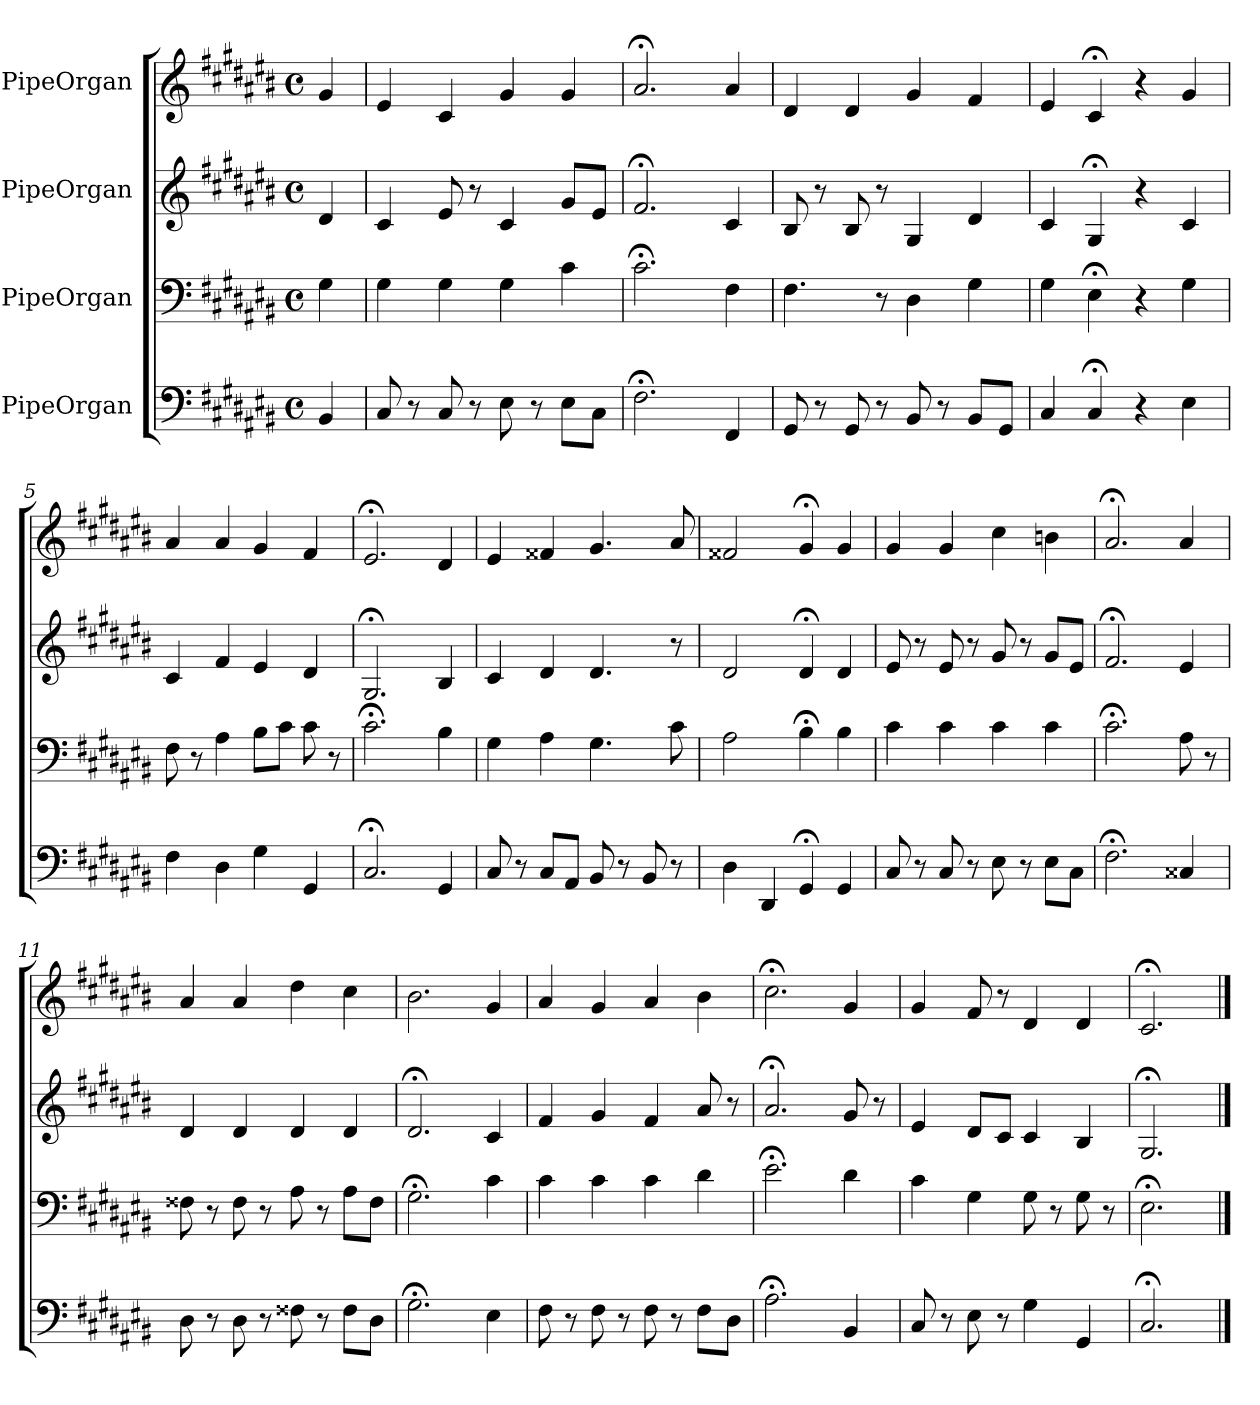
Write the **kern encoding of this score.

**kern	**kern	**kern	**kern
*part4	*part3	*part2	*part1
*staff4	*staff3	*staff2	*staff1
*I"PipeOrgan	*I"PipeOrgan	*I"PipeOrgan	*I"PipeOrgan
*k[f#c#g#d#a#e#b#]	*k[f#c#g#d#a#e#b#]	*k[f#c#g#d#a#e#b#]	*k[f#c#g#d#a#e#b#]
*C#:	*C#:	*C#:	*C#:
*M4/4	*M4/4	*M4/4	*M4/4
*met(c)	*met(c)	*met(c)	*met(c)
*MM60	*MM60	*MM60	*MM60
=	=	=	=
4BB#	4G#	4d#	4g#
=1	=1	=1	=1
8C#	4G#	4c#	4e#
8r	.	.	.
8C#	4G#	8e#	4c#
8r	.	8r	.
8E#	4G#	4c#	4g#
8r	.	.	.
8E#L	4c#	8g#L	4g#
8C#J	.	8e#J	.
=2	=2	=2	=2
2.F#;<	2.c#;<	2.f#;<	2.a#;<
4FF#	4F#	4c#	4a#
=3	=3	=3	=3
8GG#	4.F#	8B#	4d#
8r	.	8r	.
8GG#	.	8B#	4d#
8r	8r	8r	.
8BB#	4D#	4G#	4g#
8r	.	.	.
8BB#L	4G#	4d#	4f#
8GG#J	.	.	.
=4	=4	=4	=4
4C#	4G#	4c#	4e#
4C#;<	4E#;<	4G#;<	4c#;<
4r	4r	4r	4r
4E#	4G#	4c#	4g#
=5	=5	=5	=5
4F#	8F#	4c#	4a#
.	8r	.	.
4D#	4A#	4f#	4a#
4G#	8B#L	4e#	4g#
.	8c#J	.	.
4GG#	8c#	4d#	4f#
.	8r	.	.
=6	=6	=6	=6
2.C#;<	2.c#;<	2.G#;<	2.e#;<
4GG#	4B#	4B#	4d#
=7	=7	=7	=7
8C#	4G#	4c#	4e#
8r	.	.	.
8C#L	4A#	4d#	4f##X
8AA#J	.	.	.
8BB#	4.G#	4.d#	4.g#
8r	.	.	.
8BB#	.	.	.
8r	8c#	8r	8a#
=8	=8	=8	=8
4D#	2A#	2d#	2f##X
4DD#	.	.	.
4GG#;<	4B#;<	4d#;<	4g#;<
4GG#	4B#	4d#	4g#
=9	=9	=9	=9
8C#	4c#	8e#	4g#
8r	.	8r	.
8C#	4c#	8e#	4g#
8r	.	8r	.
8E#	4c#	8g#	4cc#
8r	.	8r	.
8E#L	4c#	8g#L	4bn
8C#J	.	8e#J	.
=10	=10	=10	=10
2.F#;<	2.c#;<	2.f#;<	2.a#;<
4C##X	8A#	4e#	4a#
.	8r	.	.
=11	=11	=11	=11
8D#	8F##X	4d#	4a#
8r	8r	.	.
8D#	8F##	4d#	4a#
8r	8r	.	.
8F##X	8A#	4d#	4dd#
8r	8r	.	.
8F##L	8A#L	4d#	4cc#
8D#J	8F##J	.	.
=12	=12	=12	=12
2.G#;<	2.G#;<	2.d#;<	2.b#
4E#	4c#	4c#	4g#
=13	=13	=13	=13
8F#	4c#	4f#	4a#
8r	.	.	.
8F#	4c#	4g#	4g#
8r	.	.	.
8F#	4c#	4f#	4a#
8r	.	.	.
8F#L	4d#	8a#	4b#
8D#J	.	8r	.
=14	=14	=14	=14
2.A#;<	2.e#;<	2.a#;<	2.cc#;<
4BB#	4d#	8g#	4g#
.	.	8r	.
=15	=15	=15	=15
8C#	4c#	4e#	4g#
8r	.	.	.
8E#	4G#	8d#L	8f#
8r	.	8c#J	8r
4G#	8G#	4c#	4d#
.	8r	.	.
4GG#	8G#	4B#	4d#
.	8r	.	.
=16	=16	=16	=16
2.C#;<	2.E#;<	2.G#;<	2.c#;<
==	==	==	==
*-	*-	*-	*-
